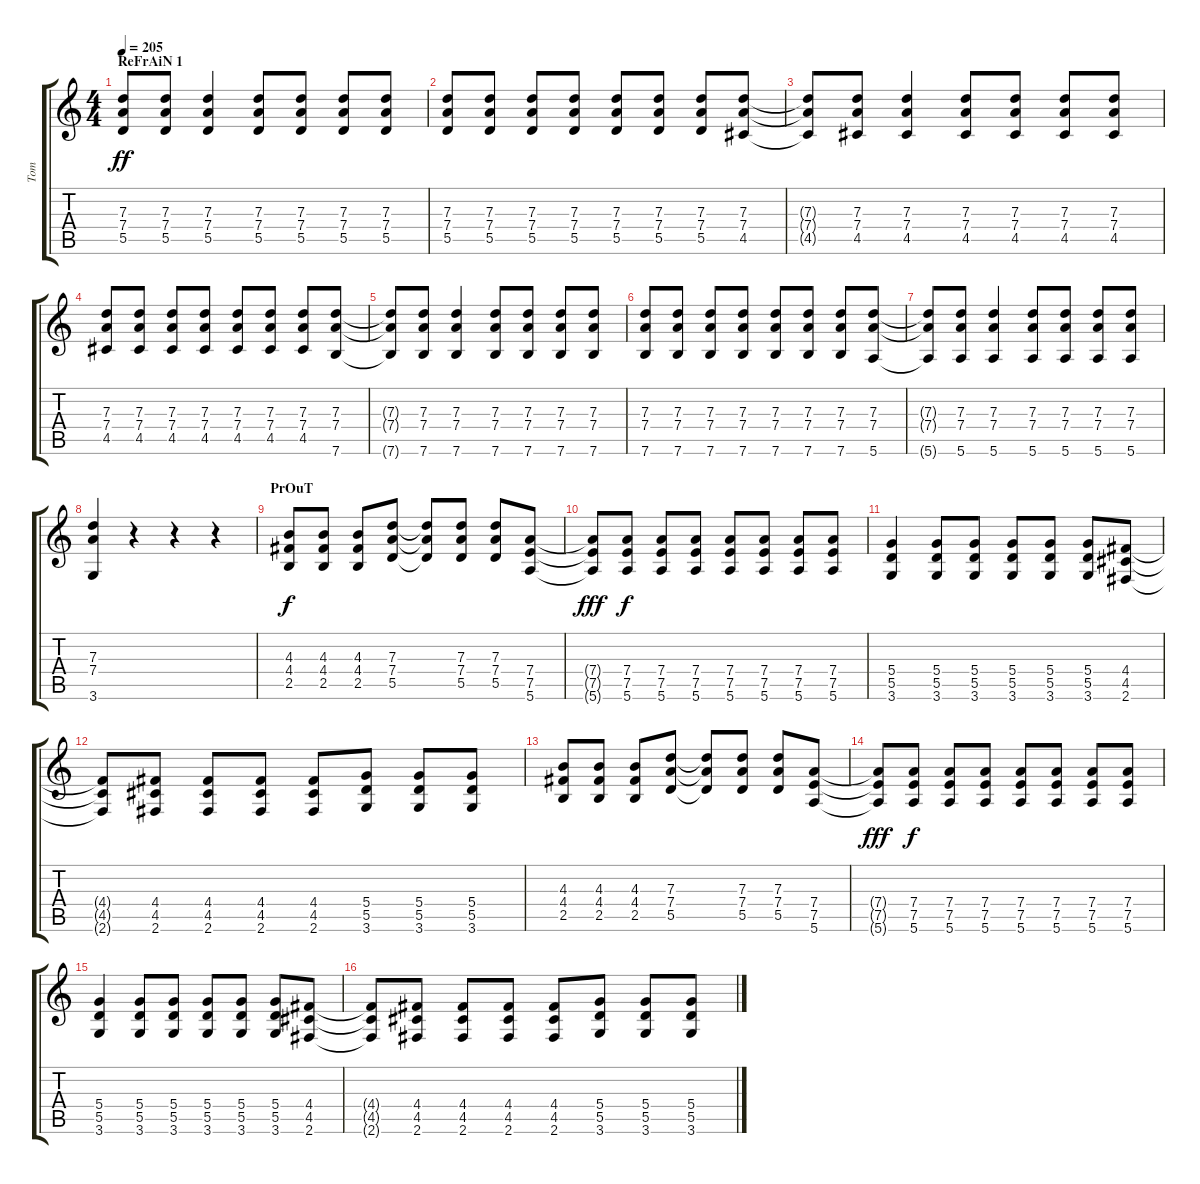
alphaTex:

\track ("Tom" "Tom") {instrument overdrivenguitar}
\staff {score tabs}
\tuning (E4 B3 G3 D3 A2 E2) {hide}
\ts (4 4)
\section ("" "ReFrAiN 1")
\tempo 205
\clef g2
\ks c
(7.3{t} 7.4{t} 5.5{t}).8{dy ff} (7.3 7.4 5.5).8 (7.3 7.4 5.5).4 (7.3 7.4 5.5).8 (7.3 7.4 5.5).8 (7.3 7.4 5.5).8 (7.3 7.4 5.5).8 |
(7.3 7.4 5.5).8 (7.3 7.4 5.5).8 (7.3 7.4 5.5).8 (7.3 7.4 5.5).8 (7.3 7.4 5.5).8 (7.3 7.4 5.5).8 (7.3 7.4 5.5).8 (7.3 7.4 4.5).8 |
(7.3{t} 7.4{t} 4.5{t}).8 (7.3 7.4 4.5).8 (7.3 7.4 4.5).4 (7.3 7.4 4.5).8 (7.3 7.4 4.5).8 (7.3 7.4 4.5).8 (7.3 7.4 4.5).8 |
(7.3 7.4 4.5).8 (7.3 7.4 4.5).8 (7.3 7.4 4.5).8 (7.3 7.4 4.5).8 (7.3 7.4 4.5).8 (7.3 7.4 4.5).8 (7.3 7.4 4.5).8 (7.3 7.4 7.6).8 |
(7.3{t} 7.4{t} 7.6{t}).8 (7.3 7.4 7.6).8 (7.3 7.4 7.6).4 (7.3 7.4 7.6).8 (7.3 7.4 7.6).8 (7.3 7.4 7.6).8 (7.3 7.4 7.6).8 |
(7.3 7.4 7.6).8 (7.3 7.4 7.6).8 (7.3 7.4 7.6).8 (7.3 7.4 7.6).8 (7.3 7.4 7.6).8 (7.3 7.4 7.6).8 (7.3 7.4 7.6).8 (7.3 7.4 5.6).8 |
(7.3{t} 7.4{t} 5.6{t}).8 (7.3 7.4 5.6).8 (7.3 7.4 5.6).4 (7.3 7.4 5.6).8 (7.3 7.4 5.6).8 (7.3 7.4 5.6).8 (7.3 7.4 5.6).8 |
(7.3 7.4 3.6).4 r.4 r.4 r.4 |
\section ("" "PrOuT")
(4.3 4.4 2.5).8{dy f volume 13 instrument overdrivenguitar} (4.3 4.4 2.5).8 (4.3 4.4 2.5).8 (7.3 7.4 5.5).8 (7.3{t} 7.4{t} 5.5{t}).8 (7.3 7.4 5.5).8 (7.3 7.4 5.5).8 (7.4 7.5 5.6).8 |
(7.4{t} 7.5{t} 5.6{t}).8{dy fff} (7.4 7.5 5.6).8{dy f} (7.4 7.5 5.6).8 (7.4 7.5 5.6).8 (7.4 7.5 5.6).8 (7.4 7.5 5.6).8 (7.4 7.5 5.6).8 (7.4 7.5 5.6).8 |
(5.4 5.5 3.6).4 (5.4 5.5 3.6).8 (5.4 5.5 3.6).8 (5.4 5.5 3.6).8 (5.4 5.5 3.6).8 (5.4 5.5 3.6).8 (4.4 4.5 2.6).8 |
(4.4{t} 4.5{t} 2.6{t}).8 (4.4 4.5 2.6).8 (4.4 4.5 2.6).8 (4.4 4.5 2.6).8 (4.4 4.5 2.6).8 (5.4 5.5 3.6).8 (5.4 5.5 3.6).8 (5.4 5.5 3.6).8 |
(4.3 4.4 2.5).8 (4.3 4.4 2.5).8 (4.3 4.4 2.5).8 (7.3 7.4 5.5).8 (7.3{t} 7.4{t} 5.5{t}).8 (7.3 7.4 5.5).8 (7.3 7.4 5.5).8 (7.4 7.5 5.6).8 |
(7.4{t} 7.5{t} 5.6{t}).8{dy fff} (7.4 7.5 5.6).8{dy f} (7.4 7.5 5.6).8 (7.4 7.5 5.6).8 (7.4 7.5 5.6).8 (7.4 7.5 5.6).8 (7.4 7.5 5.6).8 (7.4 7.5 5.6).8 |
(5.4 5.5 3.6).4 (5.4 5.5 3.6).8 (5.4 5.5 3.6).8 (5.4 5.5 3.6).8 (5.4 5.5 3.6).8 (5.4 5.5 3.6).8 (4.4 4.5 2.6).8 |
(4.4{t} 4.5{t} 2.6{t}).8 (4.4 4.5 2.6).8 (4.4 4.5 2.6).8 (4.4 4.5 2.6).8 (4.4 4.5 2.6).8 (5.4 5.5 3.6).8 (5.4 5.5 3.6).8 (5.4 5.5 3.6).8
